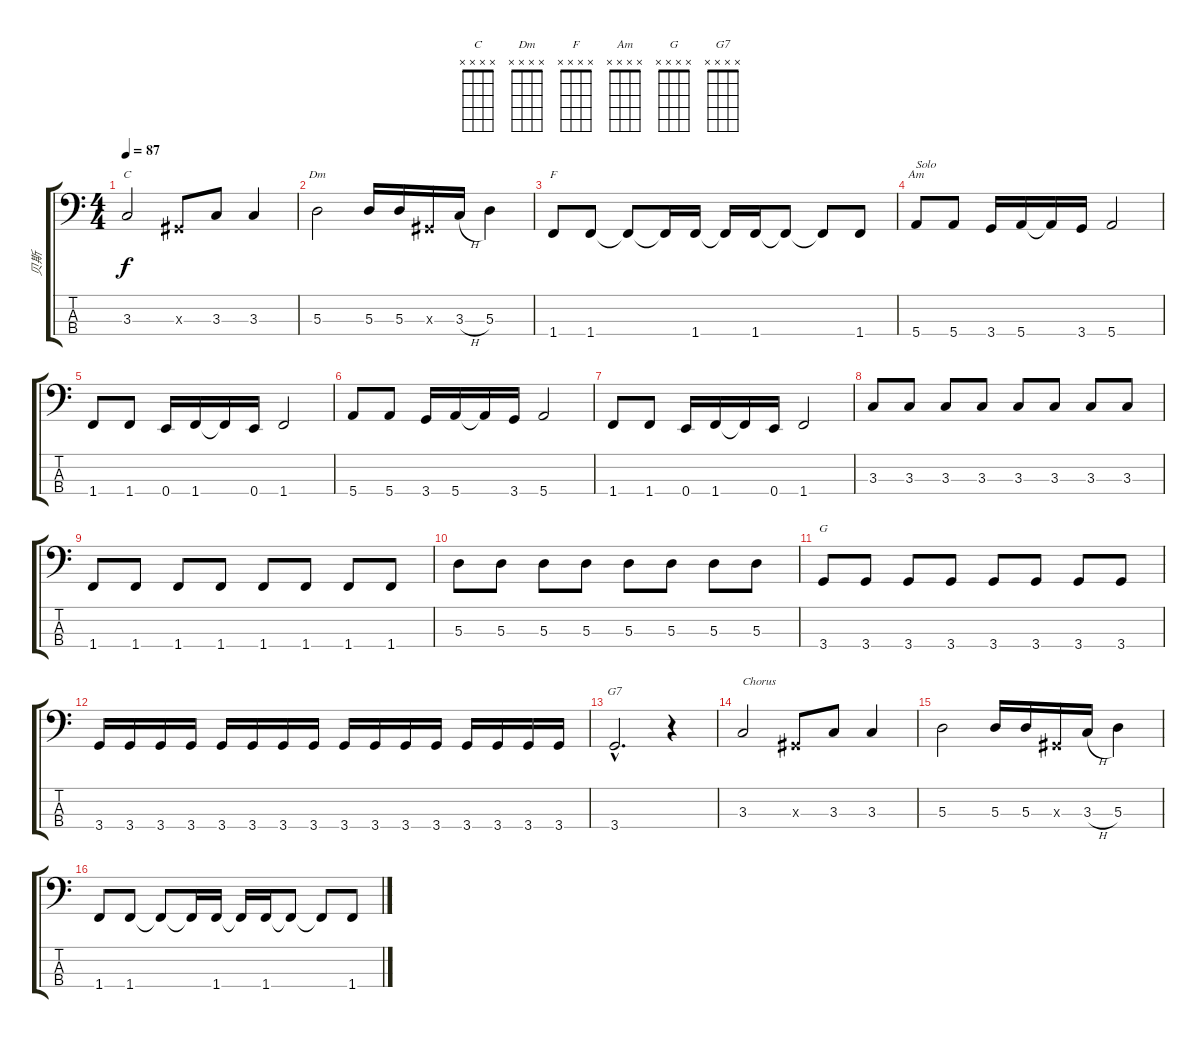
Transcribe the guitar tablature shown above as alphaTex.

\track ("贝斯" "贝斯") {instrument electricbassfinger}
\staff {score tabs}
\tuning (G2 D2 A1 E1) {hide}
\chord ("C" x x x x)
\chord ("Dm" x x x x)
\chord ("F" x x x x)
\chord ("Am" x x x x)
\chord ("G" x x x x)
\chord ("G7" x x x x)
\ts (4 4)
\tempo 87
\clef f4
\ks c
3.3.2{ch "C" dy f} -1.3{x}.8 3.3.8 3.3.4 |
5.3.2{ch "Dm"} 5.3.16 5.3.16 -1.3{x}.16 3.3{h}.16 5.3.4 |
1.4.8{ch "F"} 1.4.8 1.4{t}.8 1.4{t}.16 1.4.16 1.4{t}.16 1.4.16 1.4{t}.8 1.4{t}.8 1.4.8 |
5.4.8{ch "Am" txt "Solo"} 5.4.8 3.4.16 5.4.16 5.4{t}.16 3.4.16 5.4.2 |
1.4.8 1.4.8 0.4.16 1.4.16 1.4{t}.16 0.4.16 1.4.2 |
5.4.8 5.4.8 3.4.16 5.4.16 5.4{t}.16 3.4.16 5.4.2 |
1.4.8 1.4.8 0.4.16 1.4.16 1.4{t}.16 0.4.16 1.4.2 |
3.3.8 3.3.8 3.3.8 3.3.8 3.3.8 3.3.8 3.3.8 3.3.8 |
1.4.8 1.4.8 1.4.8 1.4.8 1.4.8 1.4.8 1.4.8 1.4.8 |
5.3.8 5.3.8 5.3.8 5.3.8 5.3.8 5.3.8 5.3.8 5.3.8 |
3.4.8{ch "G"} 3.4.8 3.4.8 3.4.8 3.4.8 3.4.8 3.4.8 3.4.8 |
3.4.16 3.4.16 3.4.16 3.4.16 3.4.16 3.4.16 3.4.16 3.4.16 3.4.16 3.4.16 3.4.16 3.4.16 3.4.16 3.4.16 3.4.16 3.4.16 |
3.4{hac}.2{d ch "G7"} r.4 |
3.3.2{txt "Chorus"} -1.3{x}.8 3.3.8 3.3.4 |
5.3.2 5.3.16 5.3.16 -1.3{x}.16 3.3{h}.16 5.3.4 |
1.4.8 1.4.8 1.4{t}.8 1.4{t}.16 1.4.16 1.4{t}.16 1.4.16 1.4{t}.8 1.4{t}.8 1.4.8
